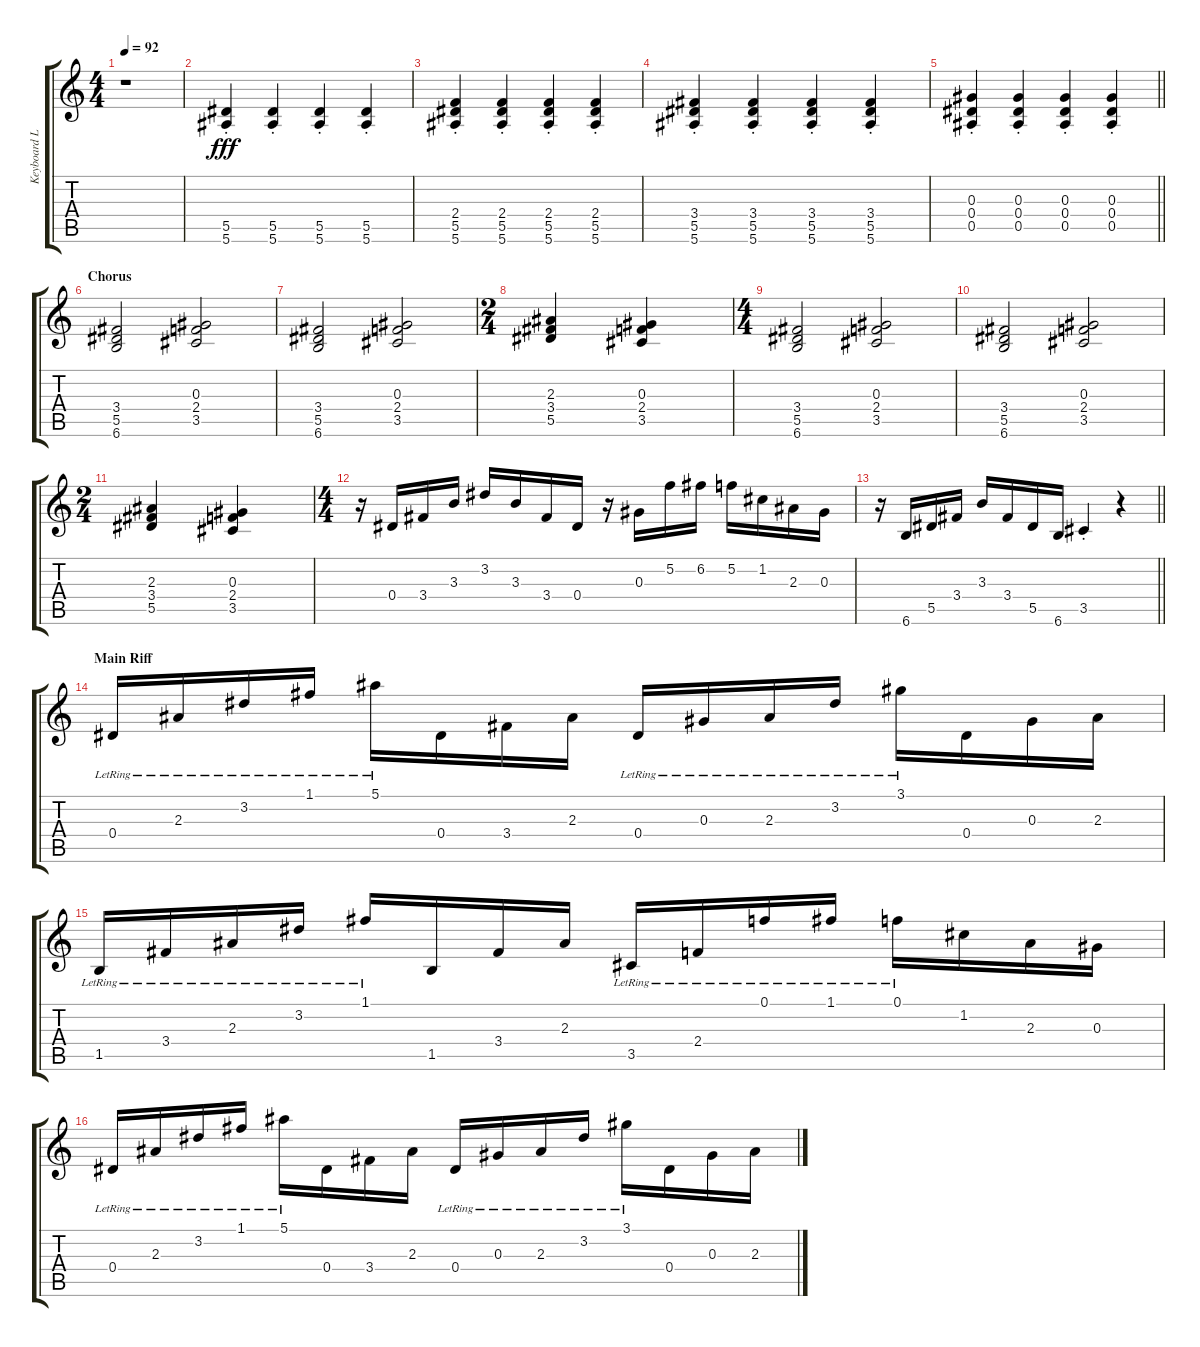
\track ("Keyboard Lead II" "Keyboard L") {instrument stringensemble2}
\staff {score tabs}
\tuning (F5 C5 Ab4 Eb4 Bb3 F3) {hide}
\ts (4 4)
\tempo 92
\clef g2
\ks c
r.1{dy f} |
(5.5{st} 5.6{st}).4{dy fff volume 8 balance 8 instrument choiraahs} (5.5{st} 5.6{st}).4 (5.5{st} 5.6{st}).4 (5.5{st} 5.6{st}).4 |
(2.4{st} 5.5{st} 5.6{st}).4 (2.4{st} 5.5{st} 5.6{st}).4 (2.4{st} 5.5{st} 5.6{st}).4 (2.4{st} 5.5{st} 5.6{st}).4 |
(3.4{st} 5.5{st} 5.6{st}).4 (3.4{st} 5.5{st} 5.6{st}).4 (3.4{st} 5.5{st} 5.6{st}).4 (3.4{st} 5.5{st} 5.6{st}).4 |
\barLineRight lightlight
(0.3{st} 0.4{st} 0.5{st}).4 (0.3{st} 0.4{st} 0.5{st}).4 (0.3{st} 0.4{st} 0.5{st}).4 (0.3{st} 0.4{st} 0.5{st}).4 |
\section ("" "Chorus")
(3.4 5.5 6.6).2{volume 4 balance 8 instrument stringensemble2} (0.3 2.4 3.5).2 |
(3.4 5.5 6.6).2 (0.3 2.4 3.5).2 |
\ts (2 4)
(2.3 3.4 5.5).4 (0.3 2.4 3.5).4 |
\ts (4 4)
(3.4 5.5 6.6).2 (0.3 2.4 3.5).2 |
(3.4 5.5 6.6).2 (0.3 2.4 3.5).2 |
\ts (2 4)
(2.3 3.4 5.5).4 (0.3 2.4 3.5).4 |
\ts (4 4)
r.16{volume 3} 0.4.16 3.4.16 3.3.16 3.2.16 3.3.16 3.4.16 0.4.16 r.16 0.3.16 5.2.16 6.2.16 5.2.16 1.2.16 2.3.16 0.3.16 |
\barLineRight lightlight
r.16 6.6.16 5.5.16 3.4.16 3.3.16 3.4.16 5.5.16 6.6.16 3.5{st}.4 r.4 |
\section ("" "Main Riff")
0.4{lr}.16{volume 4 balance 8 instrument stringensemble2} 2.3{lr}.16 3.2{lr}.16 1.1{lr}.16 5.1{lr}.16 0.4.16 3.4.16 2.3.16 0.4{lr}.16 0.3{lr}.16 2.3{lr}.16 3.2{lr}.16 3.1{lr}.16 0.4.16 0.3.16 2.3.16 |
1.5{lr}.16 3.4{lr}.16 2.3{lr}.16 3.2{lr}.16 1.1{lr}.16 1.5.16 3.4.16 2.3.16 3.5{lr}.16 2.4{lr}.16 0.1{lr}.16 1.1{lr}.16 0.1{lr}.16 1.2.16 2.3.16 0.3.16 |
0.4{lr}.16 2.3{lr}.16 3.2{lr}.16 1.1{lr}.16 5.1{lr}.16 0.4.16 3.4.16 2.3.16 0.4{lr}.16 0.3{lr}.16 2.3{lr}.16 3.2{lr}.16 3.1{lr}.16 0.4.16 0.3.16 2.3.16
